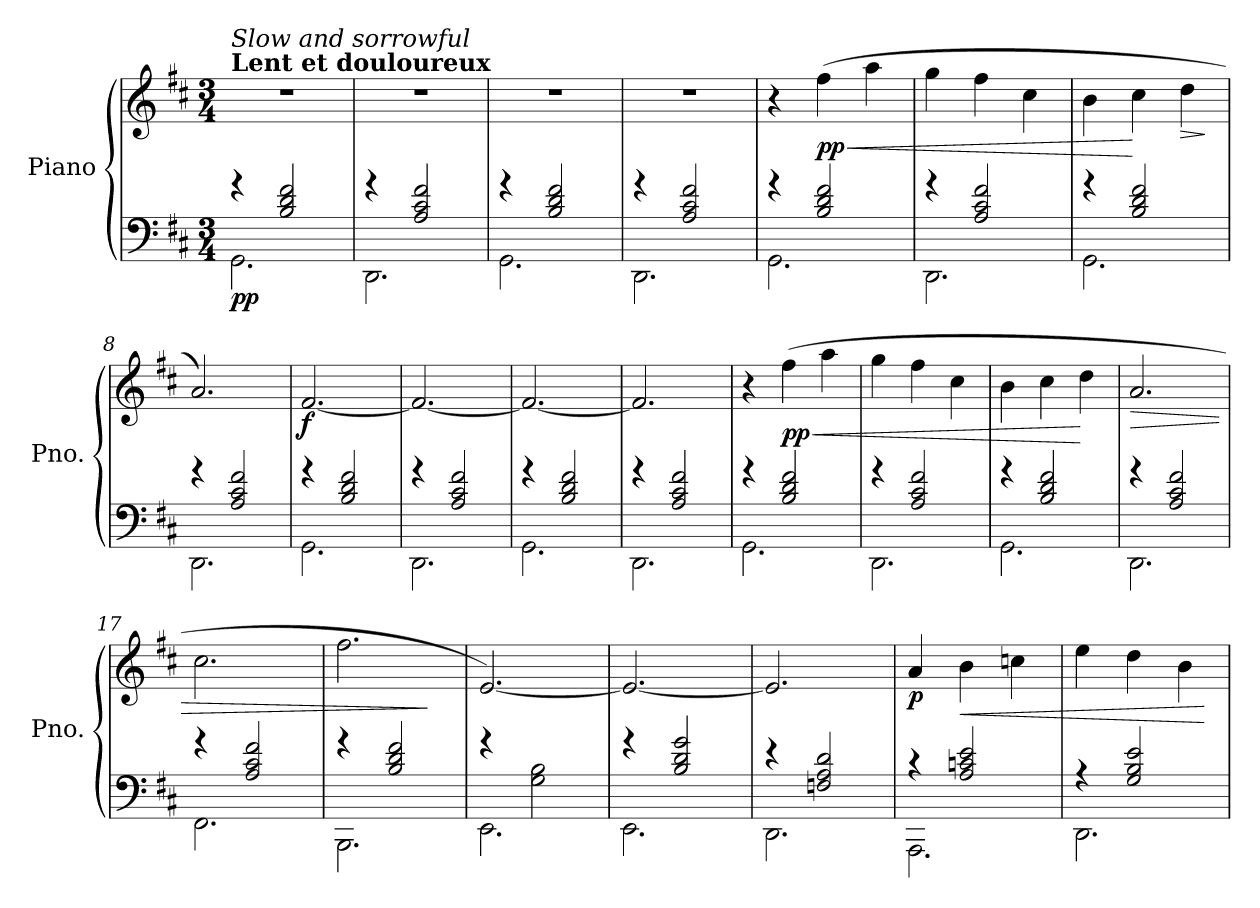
**kern	**kern	**dynam
*part1	*part1	*part1
*staff2	*staff1	*staff1/2
*I"Piano	*	*
*I'Pno.	*	*
*clefF4	*clefG2	*
*k[f#c#]	*k[f#c#]	*
*M3/4	*M3/4	*
=1	=1	=1
*^	*	*
!	!	!LO:TX:a:B:t=Lent et douloureux	!
!	!	!LO:TX:a:i:t=Slow and sorrowful	!
!	!	!	!LO:DY:b=2
2.GG\	4rg	2.r	pp
.	2B/ 2d/ 2f#/	.	.
=2	=2	=2	=2
2.DD\	4rg	2.r	.
.	2A/ 2c#/ 2f#/	.	.
=3	=3	=3	=3
2.GG\	4rg	2.r	.
.	2B/ 2d/ 2f#/	.	.
=4	=4	=4	=4
2.DD\	4rg	2.r	.
.	2A/ 2c#/ 2f#/	.	.
=5	=5	=5	=5
2.GG\	4rg	4r	.
!	!	!	!LO:HP:b
!	!	!	!LO:DY:n=1:b
.	2B/ 2d/ 2f#/	(4ff#\	< pp
.	.	4aa\	.
!!LO:LB:g=z
=6	=6	=6	=6
2.DD\	4rg	4gg\	.
.	2A/ 2c#/ 2f#/	4ff#\	.
.	.	4cc#\	.
=7	=7	=7	=7
2.GG\	4rg	4b\	.
.	2B/ 2d/ 2f#/	4cc#\	[
!	!	!	!LO:HP:b
.	.	4dd\	>
*v	*v	*	*
.	.	]
=8	=8	=8
*^	*	*
2.DD\	4rg	2.a/)	.
.	2A/ 2c#/ 2f#/	.	.
=9	=9	=9	=9
!	!	!	!LO:DY:b
2.GG\	4rg	[2.f#/	f
.	2B/ 2d/ 2f#/	.	.
=10	=10	=10	=10
2.DD\	4rg	2.f#/_	.
.	2A/ 2c#/ 2f#/	.	.
=11	=11	=11	=11
2.GG\	4rg	2.f#/_	.
.	2B/ 2d/ 2f#/	.	.
!!LO:LB:g=z
=12	=12	=12	=12
2.DD\	4rg	2.f#/]	.
.	2A/ 2c#/ 2f#/	.	.
=13	=13	=13	=13
2.GG\	4rg	4r	.
!	!	!	!LO:HP:b
!	!	!	!LO:DY:n=1:b
.	2B/ 2d/ 2f#/	(4ff#\	< pp
.	.	4aa\	.
=14	=14	=14	=14
2.DD\	4rg	4gg\	.
.	2A/ 2c#/ 2f#/	4ff#\	.
.	.	4cc#\	.
=15	=15	=15	=15
2.GG\	4rg	4b\	.
.	2B/ 2d/ 2f#/	4cc#\	.
.	.	4dd\	[
=16	=16	=16	=16
!	!	!	!LO:HP:b
2.DD\	4rg	2.a/	>
.	2A/ 2c#/ 2f#/	.	.
=17	=17	=17	=17
2.FF#\	4rg	2.cc#\	.
.	2A/ 2c#/ 2f#/	.	.
!!LO:LB:g=z
=18	=18	=18	=18
2.BBB\	4rg	2.ff#\	.
.	2B/ 2d/ 2f#/	.	.
*v	*v	*	*
.	.	]
=19	=19	=19
*^	*	*
2.EE\	4rg	[2.e/)	.
.	2G\ 2B\	.	.
=20	=20	=20	=20
2.EE\	4rg	2.e/_	.
.	2B/ 2d/ 2g/	.	.
=21	=21	=21	=21
2.DD\	4re	2.e/]	.
.	2Fn/ 2A/ 2d/	.	.
!!LO:PB:g=z
=22	=22	=22	=22
!	!	!	!LO:DY:b
4r	2.AAA\	4a/	p
!	!	!	!LO:HP:b
2A/ 2cn/ 2e/	.	4b\	<
.	.	4ccn\	.
=23	=23	=23	=23
4r	2.DD\	4ee\	.
2G/ 2B/ 2e/	.	4dd\	.
.	.	4b\	.
*v	*v	*	*
.	.	[
=	=	=
*-	*-	*-
